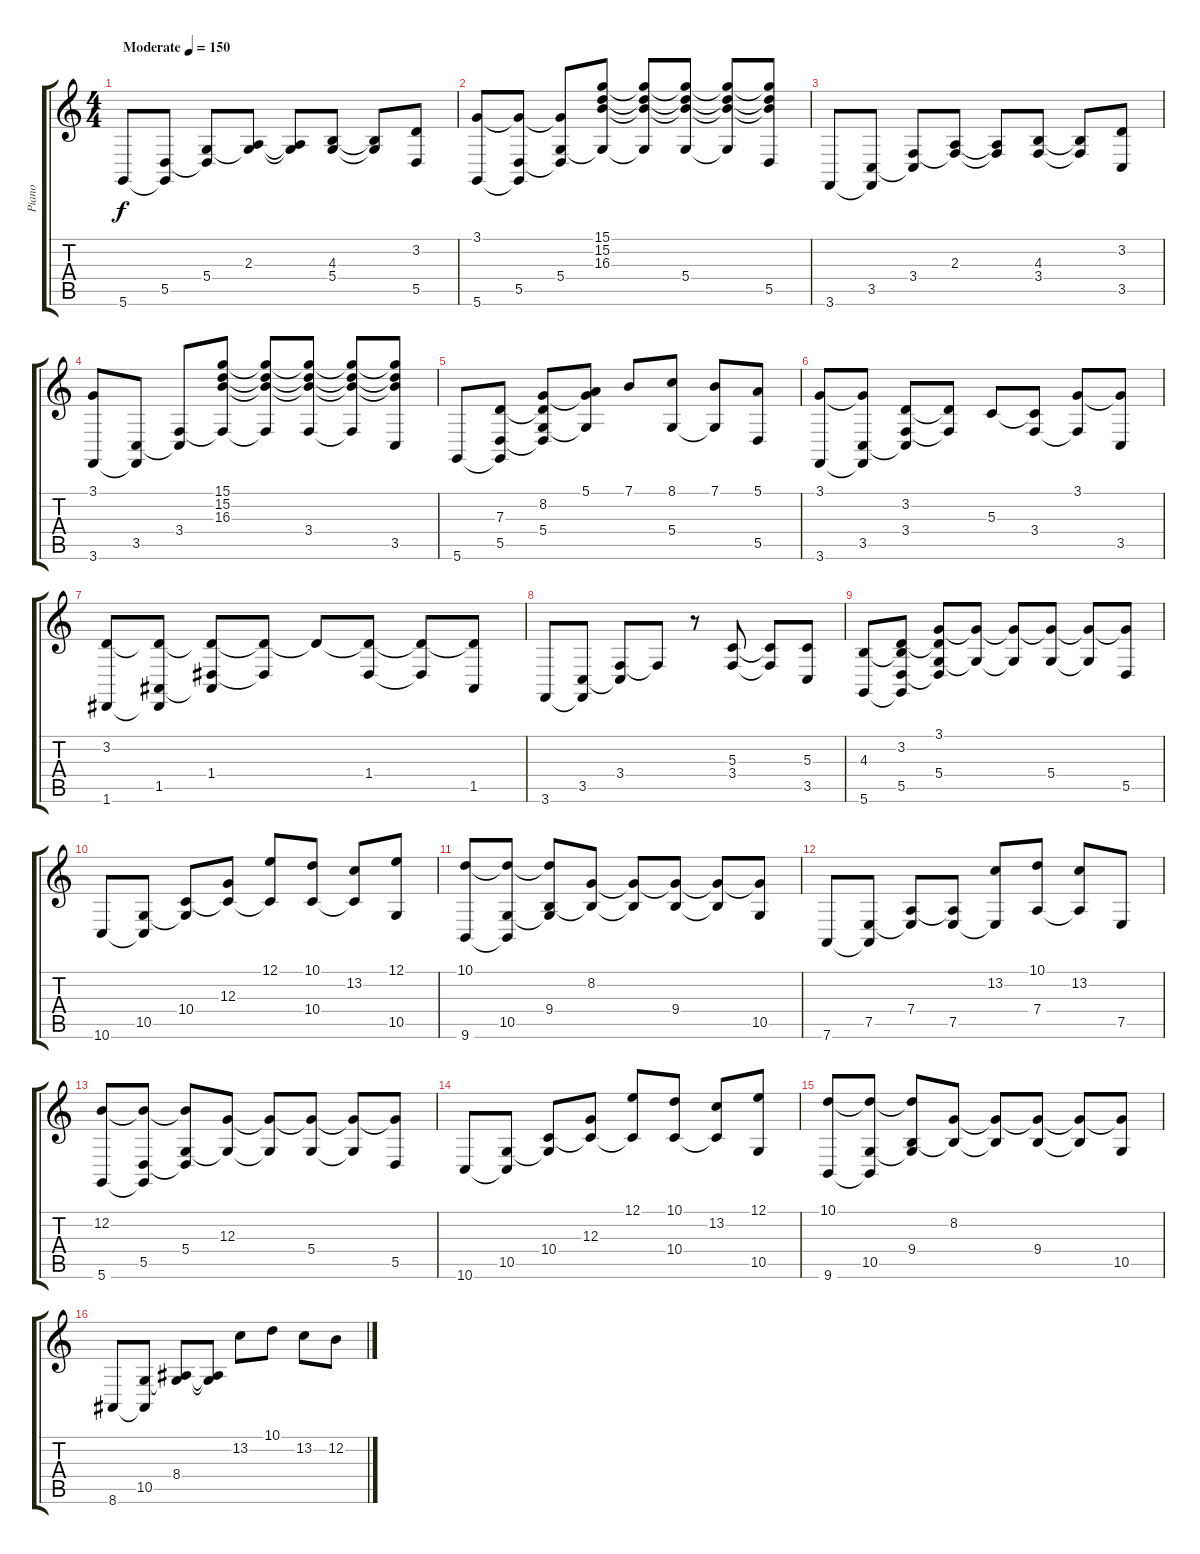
\track ("Piano" "Piano") {instrument acousticgrandpiano}
\staff {score tabs}
\tuning (E4 B3 G3 D3 A2 D2) {hide}
\ts (4 4)
\tempo (150 "Moderate")
\clef g2
\ks c
5.6.8{dy f instrument acousticgrandpiano} (5.5 5.6{t}).8 (5.4 5.5{t}).8 (2.3 5.4{t}).8 (2.3{t} 5.4{t}).8 (4.3 5.4).8 (4.3{t} 5.4{t}).8 (3.2 5.5).8 |
(3.1 5.6).8 (3.1{t} 5.5 5.6{t}).8 (3.1{t} 5.4 5.5{t}).8 (15.1 15.2 16.3 5.4{t}).8 (15.1{t} 15.2{t} 16.3{t} 5.4{t}).8 (15.1{t} 15.2{t} 16.3{t} 5.4).8 (15.1{t} 15.2{t} 16.3{t} 5.4{t}).8 (15.1{t} 15.2{t} 16.3{t} 5.5).8 |
3.6.8 (3.5 3.6{t}).8 (3.4 3.5{t}).8 (2.3 3.4{t}).8 (2.3{t} 3.4{t}).8 (4.3 3.4).8 (4.3{t} 3.4{t}).8 (3.2 3.5).8 |
(3.1 3.6).8 (3.5 3.6{t}).8 (3.4 3.5{t}).8 (15.1 15.2 16.3 3.4{t}).8 (15.1{t} 15.2{t} 16.3{t} 3.4{t}).8 (15.1{t} 15.2{t} 16.3{t} 3.4).8 (15.1{t} 15.2{t} 16.3{t} 3.4{t}).8 (15.1{t} 15.2{t} 16.3{t} 3.5).8 |
5.6.8 (7.3 5.5 5.6{t}).8 (8.2 7.3{t} 5.4 5.5{t}).8 (5.1 8.2{t} 5.4{t}).8 7.1.8 (8.1 5.4).8 (7.1 5.4{t}).8 (5.1 5.5).8 |
(3.1 3.6).8 (3.1{t} 3.5 3.6{t}).8 (3.2 3.4 3.5{t}).8 (3.2{t} 3.4{t}).8 5.3.8 (5.3{t} 3.4).8 (3.1 3.4{t}).8 (3.1{t} 3.5).8 |
(3.2 1.6).8 (3.2{t} 1.5 1.6{t}).8 (3.2{t} 1.4 1.5{t}).8 (3.2{t} 1.4{t}).8 3.2{t}.8 (3.2{t} 1.4).8 (3.2{t} 1.4{t}).8 (3.2{t} 1.5).8 |
3.6.8 (3.5 3.6{t}).8 (3.4 3.5{t}).8 3.4{t}.8 r.8 (5.3 3.4).8 (5.3{t} 3.4{t}).8 (5.3 3.5).8 |
(4.3 5.6).8 (3.2 4.3{t} 5.5 5.6{t}).8 (3.1 3.2{t} 5.4 5.5{t}).8 (3.1{t} 5.4{t}).8 (3.1{t} 5.4{t}).8 (3.1{t} 5.4).8 (3.1{t} 5.4{t}).8 (3.1{t} 5.5).8 |
10.6.8 (10.5 10.6{t}).8 (10.4 10.5{t}).8 (12.3 10.4{t}).8 (12.1 10.4{t}).8 (10.1 10.4).8 (13.2 10.4{t}).8 (12.1 10.5).8 |
(10.1 9.6).8 (10.1{t} 10.5 9.6{t}).8 (10.1{t} 9.4 10.5{t}).8 (8.2 9.4{t}).8 (8.2{t} 9.4{t}).8 (8.2{t} 9.4).8 (8.2{t} 9.4{t}).8 (8.2{t} 10.5).8 |
7.6.8 (7.5 7.6{t}).8 (7.4 7.5{t}).8 (7.4{t} 7.5).8 (13.2 7.5{t}).8 (10.1 7.4).8 (13.2 7.4{t}).8 7.5.8 |
(12.2 5.6).8 (12.2{t} 5.5 5.6{t}).8 (12.2{t} 5.4 5.5{t}).8 (12.3 5.4{t}).8 (12.3{t} 5.4{t}).8 (12.3{t} 5.4).8 (12.3{t} 5.4{t}).8 (12.3{t} 5.5).8 |
10.6.8 (10.5 10.6{t}).8 (10.4 10.5{t}).8 (12.3 10.4{t}).8 (12.1 10.4{t}).8 (10.1 10.4).8 (13.2 10.4{t}).8 (12.1 10.5).8 |
(10.1 9.6).8 (10.1{t} 10.5 9.6{t}).8 (10.1{t} 9.4 10.5{t}).8 (8.2 9.4{t}).8 (8.2{t} 9.4{t}).8 (8.2{t} 9.4).8 (8.2{t} 9.4{t}).8 (8.2{t} 10.5).8 |
8.6.8 (10.5 8.6{t}).8 (8.4 10.5{t}).8 (8.4{t} 10.5{t}).8 13.2.8 10.1.8 13.2.8 12.2.8
